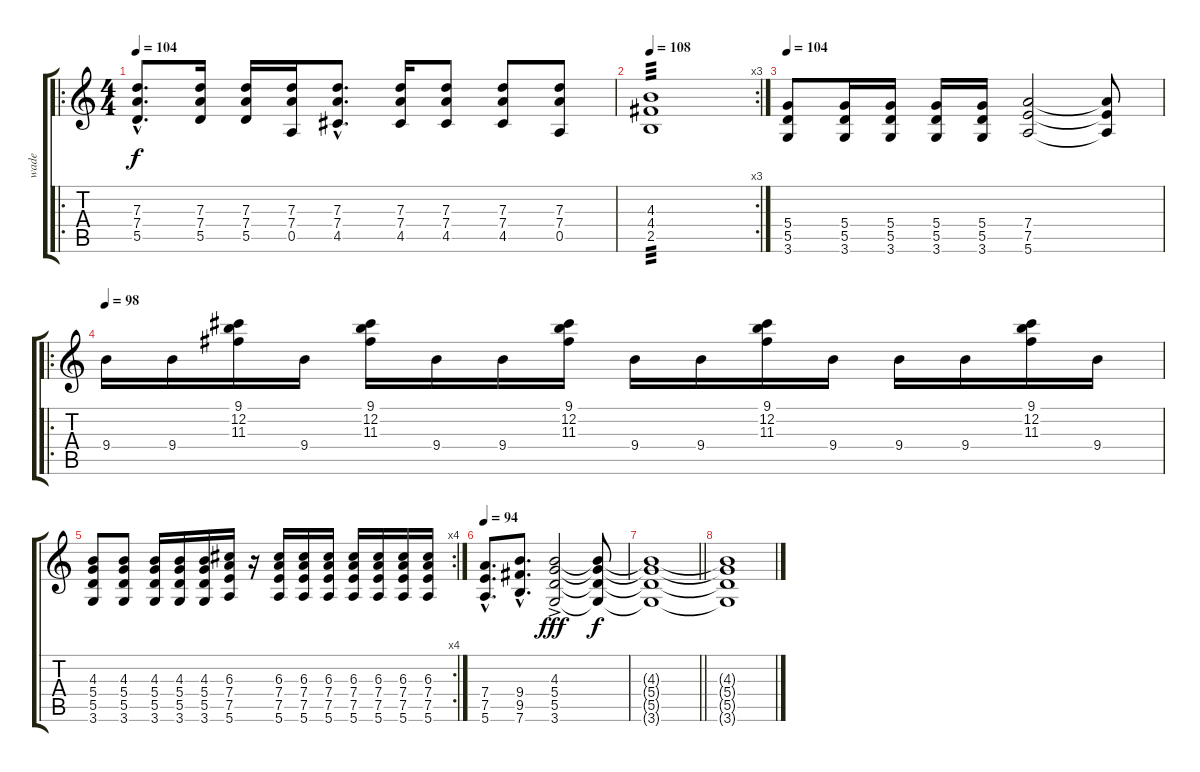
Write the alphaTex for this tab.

\track ("wade" "wade") {instrument distortionguitar}
\staff {score tabs}
\tuning (E4 B3 G3 D3 A2 E2) {hide}
\ro
\ts (4 4)
\tempo 104
\clef g2
\ks c
(7.3{hac} 7.4{hac} 5.5{hac}).8{d dy f} (7.3 7.4 5.5).16 (7.3 7.4 5.5).16 (7.3 7.4 0.5).16 (7.3{hac} 7.4{hac} 4.5{hac}).8{d} (7.3 7.4 4.5).16 (7.3 7.4 4.5).8 (7.3 7.4 4.5).8 (7.3 7.4 0.5).8 |
\rc 3
\tempo 108
(4.3 4.4 2.5).1{tp 3} |
\tempo 104
(5.4 5.5 3.6).8 (5.4 5.5 3.6).16 (5.4 5.5 3.6).16 (5.4 5.5 3.6).16 (5.4 5.5 3.6).16 (7.4 7.5 5.6).2 (7.4{t} 7.5{t} 5.6{t}).8 |
\ro
\tempo 98
9.4.16 9.4.16 (9.1 12.2 11.3).16 9.4.16 (9.1 12.2 11.3).16 9.4.16 9.4.16 (9.1 12.2 11.3).16 9.4.16 9.4.16 (9.1 12.2 11.3).16 9.4.16 9.4.16 9.4.16 (9.1 12.2 11.3).16 9.4.16 |
\rc 4
(4.3 5.4 5.5 3.6).8 (4.3 5.4 5.5 3.6).8 (4.3 5.4 5.5 3.6).16 (4.3 5.4 5.5 3.6).16 (4.3 5.4 5.5 3.6).16 (6.3 7.4 7.5 5.6).16 r.16 (6.3 7.4 7.5 5.6).16 (6.3 7.4 7.5 5.6).16 (6.3 7.4 7.5 5.6).16 (6.3 7.4 7.5 5.6).16 (6.3 7.4 7.5 5.6).16 (6.3 7.4 7.5 5.6).16 (6.3 7.4 7.5 5.6).16 |
\tempo 94
(7.4{hac} 7.5{hac} 5.6{hac}).8{d} (9.4{hac} 9.5{hac} 7.6{hac}).8{d} (4.3{ac} 5.4{ac} 5.5{ac} 3.6{ac}).2{dy fff volume 0} (4.3{t} 5.4{t} 5.5{t} 3.6{t}).8{dy f} |
\barLineRight lightlight
(4.3{t} 5.4{t} 5.5{t} 3.6{t}).1 |
(4.3{t} 5.4{t} 5.5{t} 3.6{t}).1
